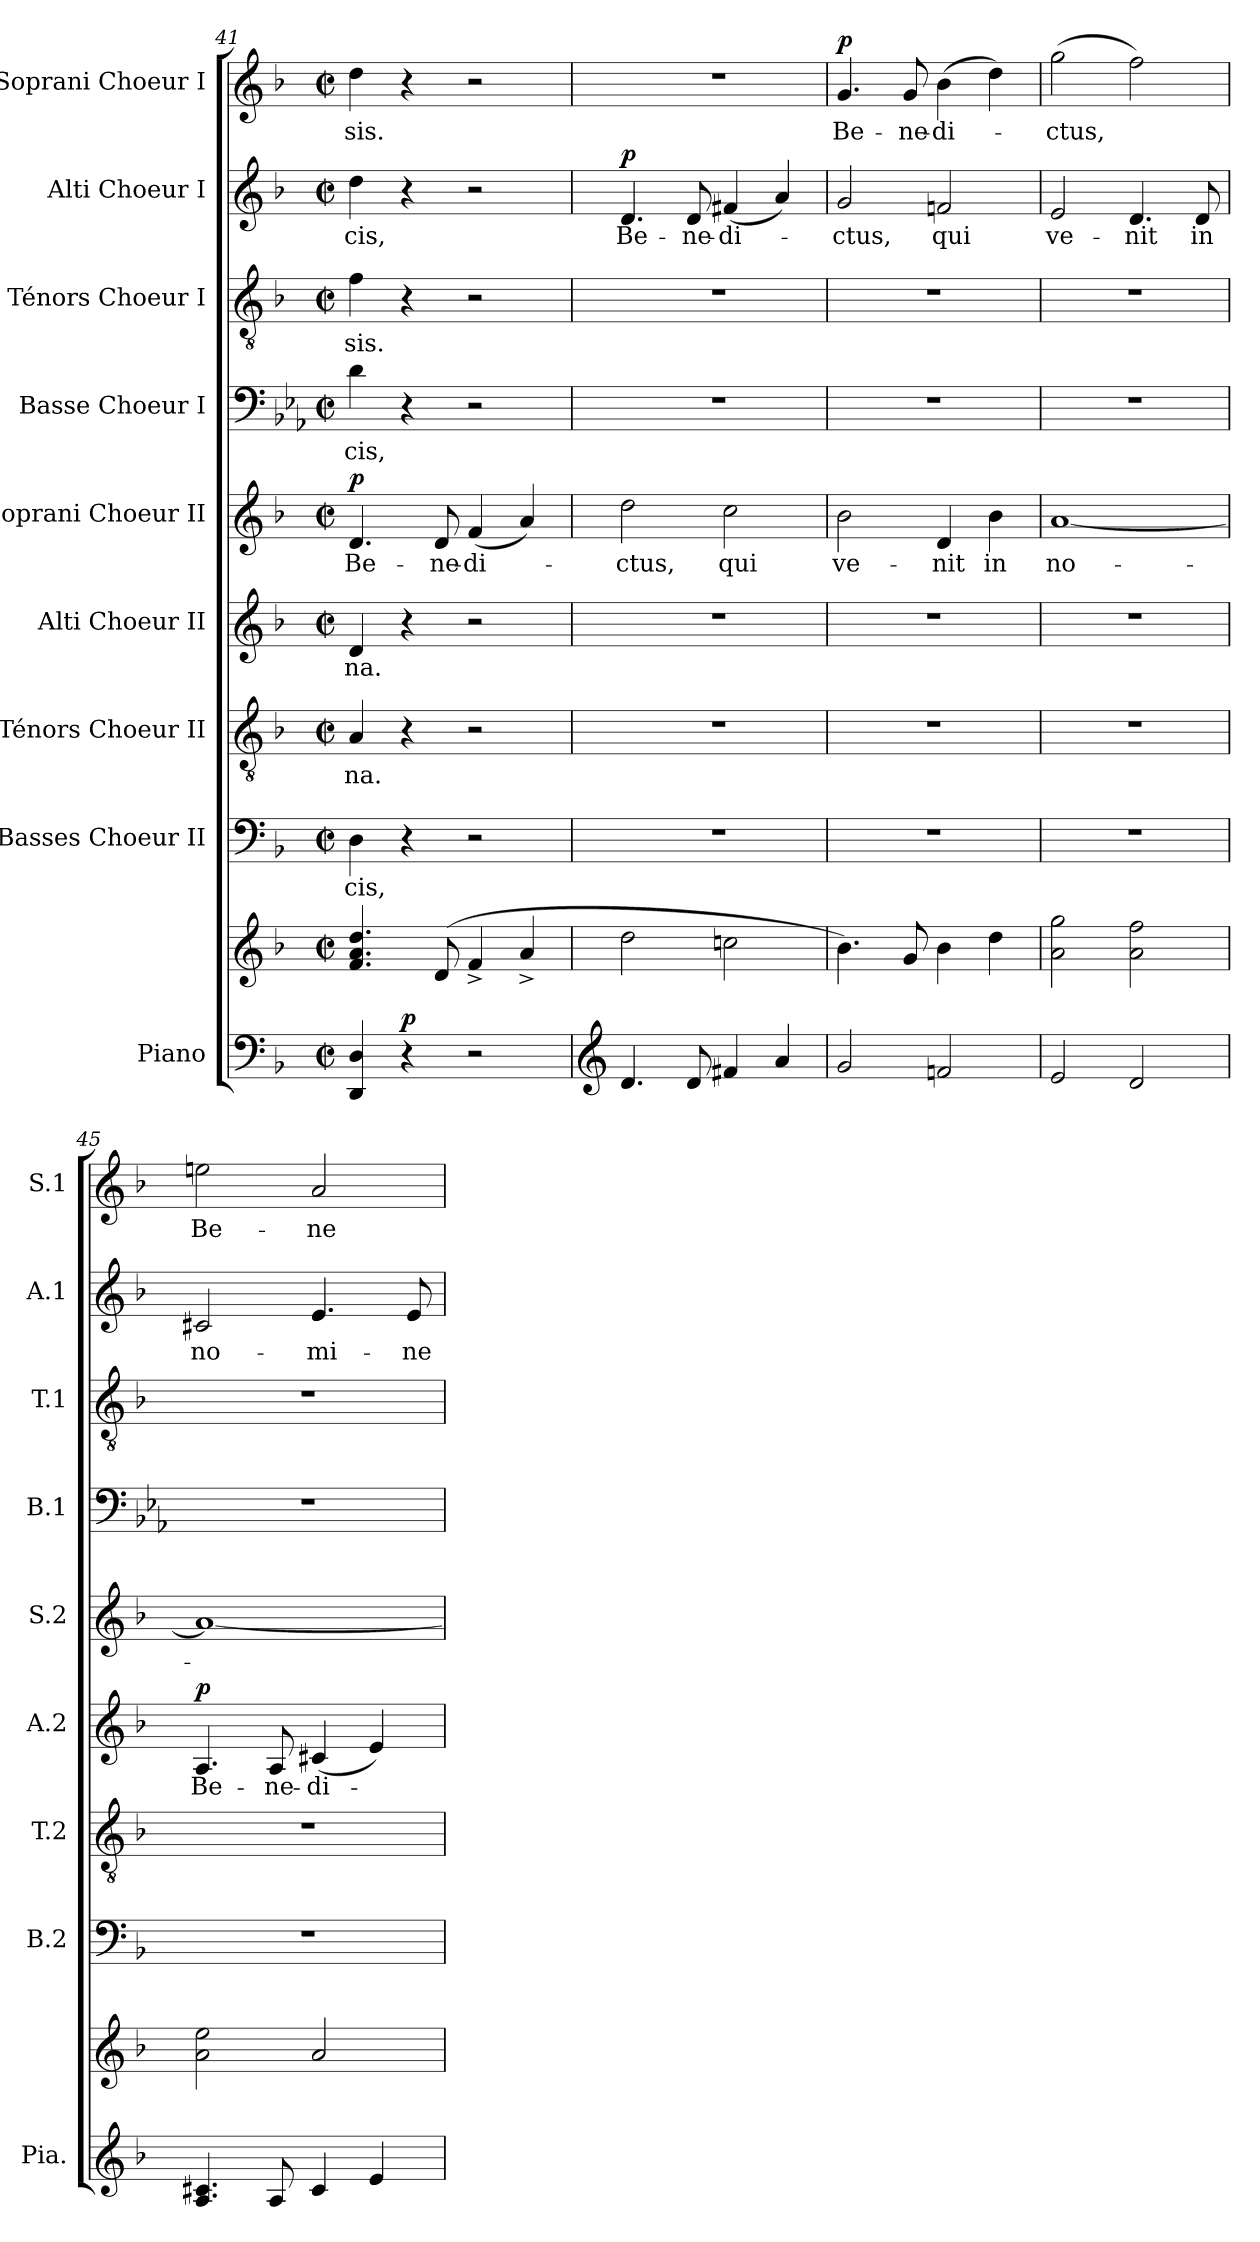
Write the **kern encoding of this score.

**kern	**kern	**dynam	**kern	**text	**kern	**text	**kern	**text	**dynam	**kern	**text	**dynam	**kern	**text	**kern	**text	**kern	**text	**dynam	**kern	**text	**dynam
*part9	*part9	*part9	*part8	*part8	*part7	*part7	*part6	*part6	*part6	*part5	*part5	*part5	*part4	*part4	*part3	*part3	*part2	*part2	*part2	*part1	*part1	*part1
*staff10	*staff9	*staff9/10	*staff8	*staff8	*staff7	*staff7	*staff6	*staff6	*staff6	*staff5	*staff5	*staff5	*staff4	*staff4	*staff3	*staff3	*staff2	*staff2	*staff2	*staff1	*staff1	*staff1
*I"Piano	*	*	*I"Basses Choeur II	*	*I"Ténors Choeur II	*	*I"Alti Choeur II	*	*	*I"Soprani Choeur II	*	*	*I"Basse Choeur I	*	*I"Ténors Choeur I	*	*I"Alti Choeur I	*	*	*I"Soprani Choeur I	*	*
*I'Pia.	*	*	*I'B.2	*	*I'T.2	*	*I'A.2	*	*	*I'S.2	*	*	*I'B.1	*	*I'T.1	*	*I'A.1	*	*	*I'S.1	*	*
*clefF4	*clefG2	*	*clefF4	*	*clefGv2	*	*clefG2	*	*	*clefG2	*	*	*clefF4	*	*clefGv2	*	*clefG2	*	*	*clefG2	*	*
*	*	*	*	*	*	*	*	*	*	*	*	*	*ITrd8c14	*	*	*	*	*	*	*	*	*
*k[b-]	*k[b-]	*	*k[b-]	*	*k[b-]	*	*k[b-]	*	*	*k[b-]	*	*	*k[b-e-a-]	*	*k[b-]	*	*k[b-]	*	*	*k[b-]	*	*
*M2/2	*M2/2	*	*M2/2	*	*M2/2	*	*M2/2	*	*	*M2/2	*	*	*M2/2	*	*M2/2	*	*M2/2	*	*	*M2/2	*	*
*met(c|)	*met(c|)	*	*met(c|)	*	*met(c|)	*	*met(c|)	*	*	*met(c|)	*	*	*met(c|)	*	*met(c|)	*	*met(c|)	*	*	*met(c|)	*	*
=41	=41	=41	=41	=41	=41	=41	=41	=41	=41	=41	=41	=41	=41	=41	=41	=41	=41	=41	=41	=41	=41	=41
!	!	!	!	!	!	!	!	!	!	!	!	!LO:DY:a	!	!	!	!	!	!	!	!	!	!
4DD/ 4D/	4.f/ 4.a/ 4.dd/	.	4Di\	-cis,	4A/	-na.	4d/	-na.	.	4.d/	Be-	p	4Di\	-cis,	4f\	-sis.	4dd\	-cis,	.	4dd\	-sis.	.
!	!	!LO:DY:a=2	!	!	!	!	!	!	!	!	!	!	!	!	!	!	!	!	!	!	!	!
4r	.	p	4r	.	4r	.	4r	.	.	.	.	.	4r	.	4r	.	4r	.	.	4r	.	.
.	(8d/	.	.	.	.	.	.	.	.	8d/	-ne-	.	.	.	.	.	.	.	.	.	.	.
2r	4f^/	.	2r	.	2r	.	2r	.	.	(4f/	-di-	.	2r	.	2r	.	2r	.	.	2r	.	.
.	4a^/	.	.	.	.	.	.	.	.	4a/)	.	.	.	.	.	.	.	.	.	.	.	.
!!LO:PB:g=z
=42	=42	=42	=42	=42	=42	=42	=42	=42	=42	=42	=42	=42	=42	=42	=42	=42	=42	=42	=42	=42	=42	=42
*clefG2	*	*	*	*	*	*	*	*	*	*	*	*	*	*	*	*	*	*	*	*	*	*
!	!	!	!	!	!	!	!	!	!	!	!	!	!	!	!	!	!	!	!LO:DY:a	!	!	!
4.d/	2dd\	.	1r	.	1r	.	1r	.	.	2dd\	-ctus,	.	1r	.	1r	.	4.d/	Be-	p	1r	.	.
8d/	.	.	.	.	.	.	.	.	.	.	.	.	.	.	.	.	8d/	-ne-	.	.	.	.
4f#X/	2ccn\	.	.	.	.	.	.	.	.	2cc\	qui	.	.	.	.	.	(4f#X/	-di-	.	.	.	.
4a/	.	.	.	.	.	.	.	.	.	.	.	.	.	.	.	.	4a/)	.	.	.	.	.
=43	=43	=43	=43	=43	=43	=43	=43	=43	=43	=43	=43	=43	=43	=43	=43	=43	=43	=43	=43	=43	=43	=43
!	!	!	!	!	!	!	!	!	!	!	!	!	!	!	!	!	!	!	!	!	!	!LO:DY:a
2g/	4.b-\)	.	1r	.	1r	.	1r	.	.	2b-\	ve-	.	1r	.	1r	.	2g/	-ctus,	.	4.g/	Be-	p
.	8g/	.	.	.	.	.	.	.	.	.	.	.	.	.	.	.	.	.	.	8g/	-ne-	.
2fn/	4b-\	.	.	.	.	.	.	.	.	4d/	-nit	.	.	.	.	.	2fn/	qui	.	(4b-\	-di-	.
.	4dd\	.	.	.	.	.	.	.	.	4b-\	in	.	.	.	.	.	.	.	.	4dd\)	.	.
=44	=44	=44	=44	=44	=44	=44	=44	=44	=44	=44	=44	=44	=44	=44	=44	=44	=44	=44	=44	=44	=44	=44
2e/	2a\ 2gg\	.	1r	.	1r	.	1r	.	.	[1a	no-	.	1r	.	1r	.	2e/	ve-	.	(2gg\	-ctus,	.
2d/	2a\ 2ff\	.	.	.	.	.	.	.	.	.	.	.	.	.	.	.	4.d/	-nit	.	2ff\)	.	.
.	.	.	.	.	.	.	.	.	.	.	.	.	.	.	.	.	8d/	in	.	.	.	.
=45	=45	=45	=45	=45	=45	=45	=45	=45	=45	=45	=45	=45	=45	=45	=45	=45	=45	=45	=45	=45	=45	=45
!	!	!	!	!	!	!	!	!	!LO:DY:a	!	!	!	!	!	!	!	!	!	!	!	!	!
4.A/ 4.c#X/	2a\ 2ee\	.	1r	.	1r	.	4.A/	Be-	p	1a_	.	.	1r	.	1r	.	2c#X/	no-	.	2een\	Be-	.
8A/	.	.	.	.	.	.	8A/	-ne-	.	.	.	.	.	.	.	.	.	.	.	.	.	.
4c#/	2a/	.	.	.	.	.	(4c#X/	-di-	.	.	.	.	.	.	.	.	4.e/	-mi-	.	2a/	-ne-	.
4e/	.	.	.	.	.	.	4e/)	.	.	.	.	.	.	.	.	.	.	.	.	.	.	.
.	.	.	.	.	.	.	.	.	.	.	.	.	.	.	.	.	8e/	-ne	.	.	.	.
=	=	=	=	=	=	=	=	=	=	=	=	=	=	=	=	=	=	=	=	=	=	=
*-	*-	*-	*-	*-	*-	*-	*-	*-	*-	*-	*-	*-	*-	*-	*-	*-	*-	*-	*-	*-	*-	*-
